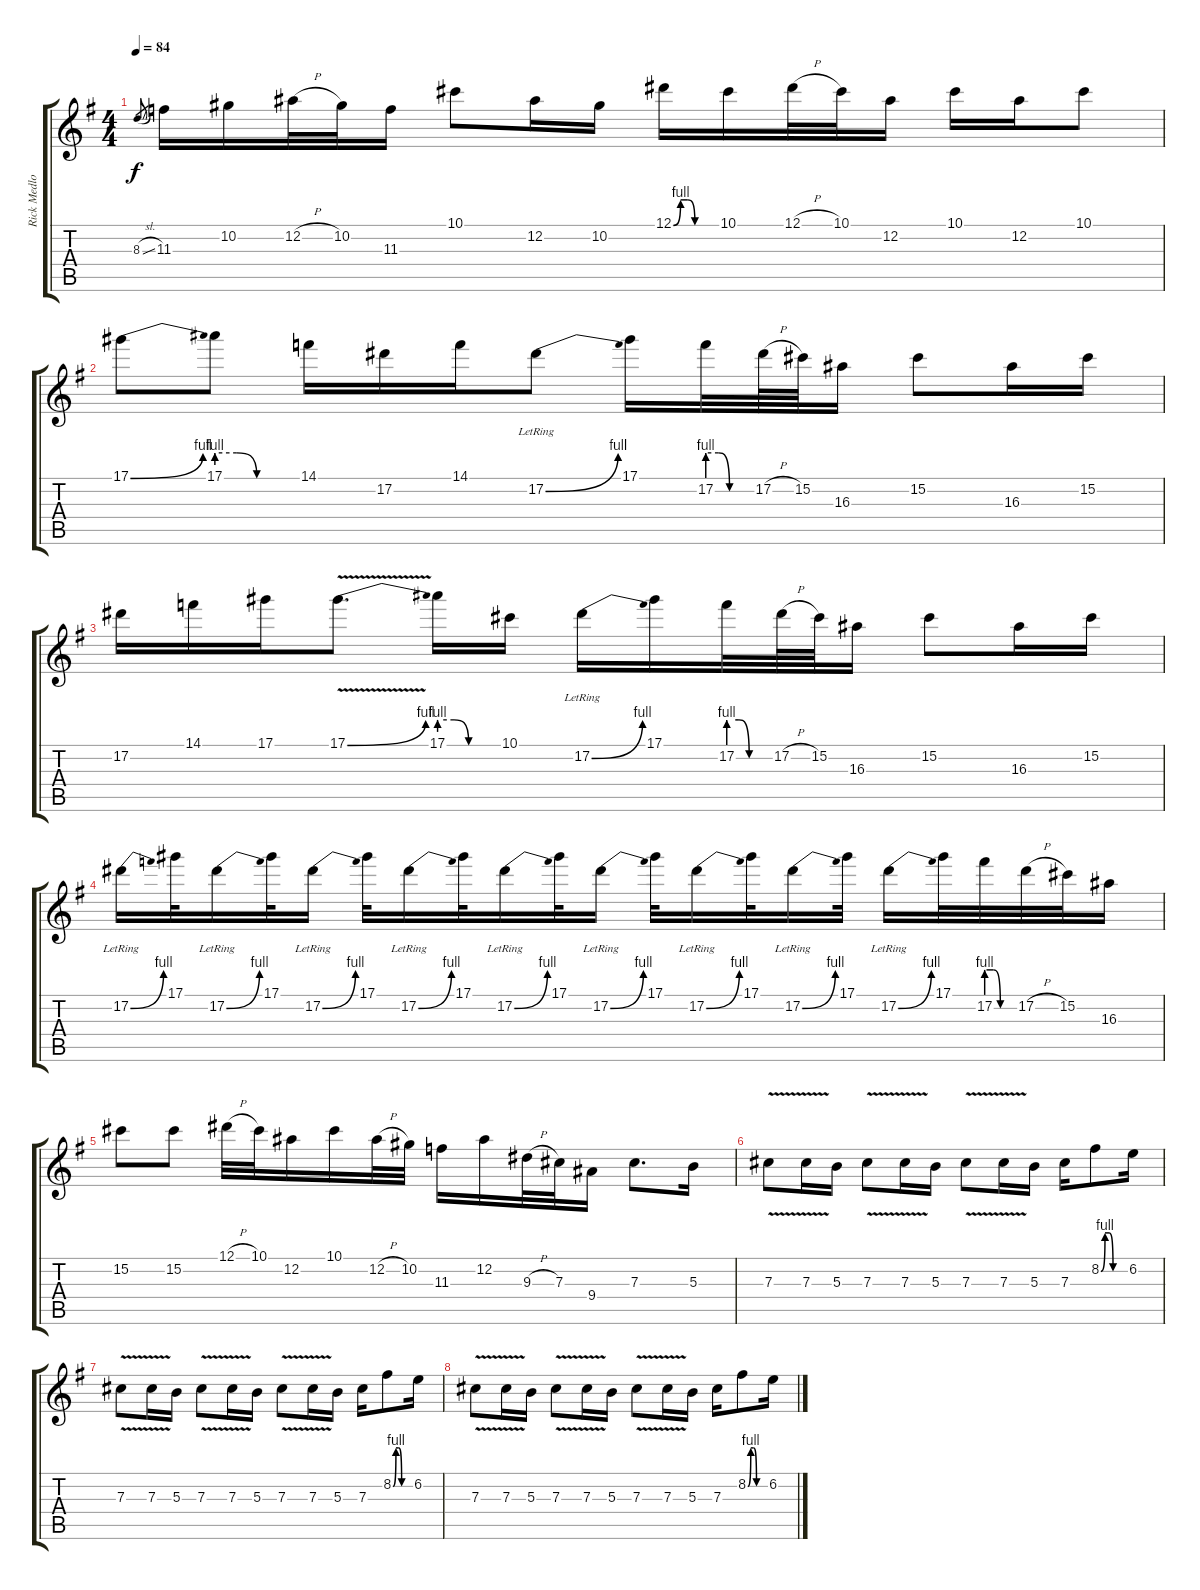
\track ("Rick Medlocke Guitar Solos" "Rick Medlo") {instrument overdrivenguitar}
\staff {score tabs}
\tuning (Eb4 Bb3 Gb3 Db3 Ab2 Eb2) {hide}
\ts (4 4)
\tempo 84
\clef g2
\ks g
8.3{sl}.8{gr dy f} 11.3.16 10.2.16 12.2{h}.32 10.2.32 11.3.16 10.1.8 12.2.16 10.2.16 12.1{be (custom 0 0 10 4 20 4 30 0 60 0)}.16 10.1.16 12.1{h}.32 10.1.32 12.2.16 10.1.16 12.2.16 10.1.8 |
17.1{be (bend 0 0 60 4)}.8 17.1{be (custom 0 4 15 4 30 0 60 0)}.8 14.1.16 17.2.16 14.1.16 17.2{be (bend 0 0 60 4) lr}.8 17.1.16 17.2{be (custom 0 4 15 4 30 0 60 0)}.32 17.2{h}.64 15.2.64 16.3.16 15.2.8 16.3.16 15.2.16 |
17.2.16 14.1.16 17.1.16 17.1{be (bend 0 0 60 4) v}.8{d} 17.1{be (custom 0 4 15 4 30 0 60 0)}.16 10.1.16 17.2{be (bend 0 0 60 4) lr}.16 17.1.16 17.2{be (custom 0 4 15 4 30 0 60 0)}.32 17.2{h}.64 15.2.64 16.3.16 15.2.8 16.3.16 15.2.16 |
17.2{be (bend 0 0 60 4) lr}.16 17.1.32 17.2{be (bend 0 0 60 4) lr}.16 17.1.32 17.2{be (bend 0 0 60 4) lr}.16 17.1.32 17.2{be (bend 0 0 60 4) lr}.16 17.1.32 17.2{be (bend 0 0 60 4) lr}.16 17.1.32 17.2{be (bend 0 0 60 4) lr}.16 17.1.32 17.2{be (bend 0 0 60 4) lr}.16 17.1.32 17.2{be (bend 0 0 60 4) lr}.16 17.1.32 17.2{be (bend 0 0 60 4) lr}.16 17.1.32 17.2{be (custom 0 4 15 4 30 0 60 0)}.32 17.2{h}.32 15.2.32 16.3.16 |
15.2.8 15.2.8 12.1{h}.32 10.1.32 12.2.16 10.1.16 12.2{h}.32 10.2.32 11.3.16 12.2.16 9.3{h}.32 7.3.32 9.4.16 7.3.8{d} 5.3.16 |
7.3{v}.8 7.3{v}.16 5.3.16 7.3{v}.8 7.3{v}.16 5.3.16 7.3{v}.8 7.3{v}.16 5.3.16 7.3.16 8.2{be (custom 0 0 10 4 20 4 30 0 60 0)}.8 6.2.16 |
7.3{v}.8 7.3{v}.16 5.3.16 7.3{v}.8 7.3{v}.16 5.3.16 7.3{v}.8 7.3{v}.16 5.3.16 7.3.16 8.2{be (custom 0 0 10 4 20 4 30 0 60 0)}.8 6.2.16 |
7.3{v}.8 7.3{v}.16 5.3.16 7.3{v}.8 7.3{v}.16 5.3.16 7.3{v}.8 7.3{v}.16 5.3.16 7.3.16 8.2{be (custom 0 0 10 4 20 4 30 0 60 0)}.8 6.2.16
